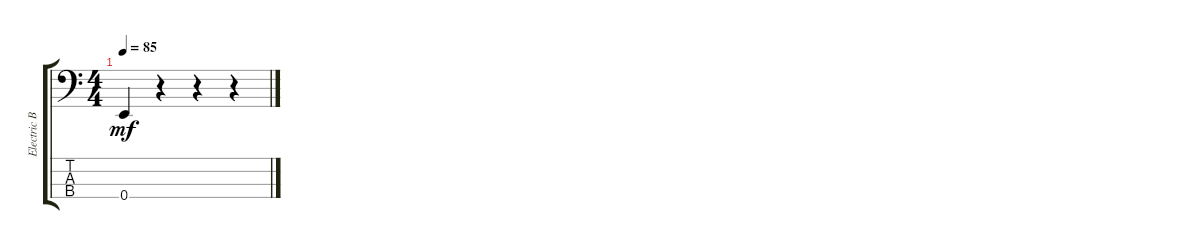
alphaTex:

\track ("Electric Bass" "Electric B") {instrument electricbassfinger}
\staff {score tabs}
\tuning (G2 D2 A1 E1) {hide}
\ts (4 4)
\tempo 85
\clef f4
\ks c
0.4.4{dy mf instrument electricbassfinger} r.4 r.4 r.4
